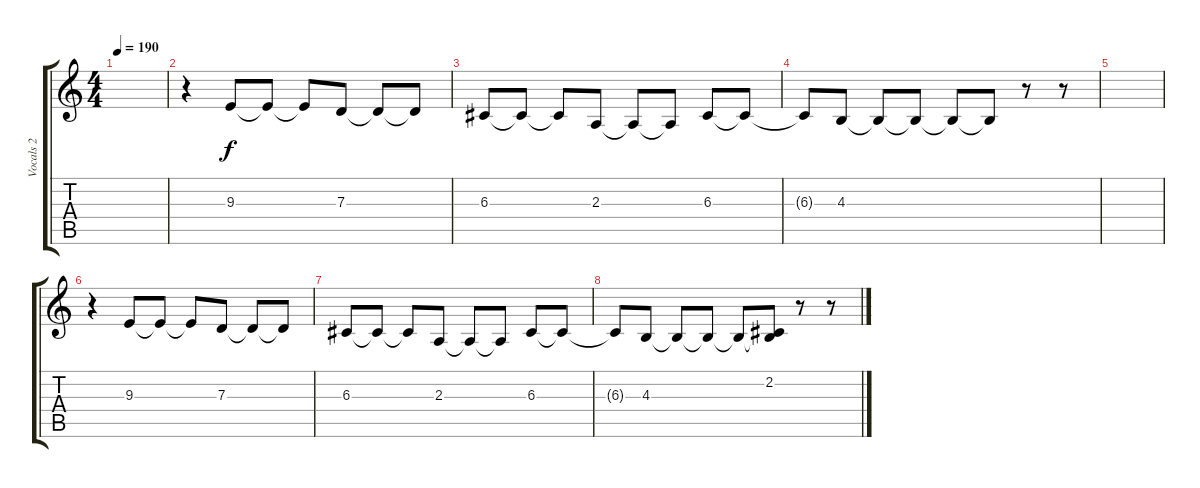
\track ("Vocals 2" "Vocals 2") {instrument tenorsax}
\staff {score tabs}
\tuning (E4 B3 G3 D3 A2 E2) {hide}
\ts (4 4)
\tempo 190
\clef g2
\ks c
|
r.4 9.3.8 9.3{t}.8 9.3{t}.8 7.3.8 7.3{t}.8 7.3{t}.8 |
6.3.8 6.3{t}.8 6.3{t}.8 2.3.8 2.3{t}.8 2.3{t}.8 6.3.8 6.3{t}.8 |
6.3{t}.8 4.3.8 4.3{t}.8 4.3{t}.8 4.3{t}.8 4.3{t}.8 r.8 r.8 |
|
r.4 9.3.8 9.3{t}.8 9.3{t}.8 7.3.8 7.3{t}.8 7.3{t}.8 |
6.3.8 6.3{t}.8 6.3{t}.8 2.3.8 2.3{t}.8 2.3{t}.8 6.3.8 6.3{t}.8 |
6.3{t}.8 4.3.8 4.3{t}.8 4.3{t}.8 4.3{t}.8 (2.2 4.3{t}).8 r.8 r.8
